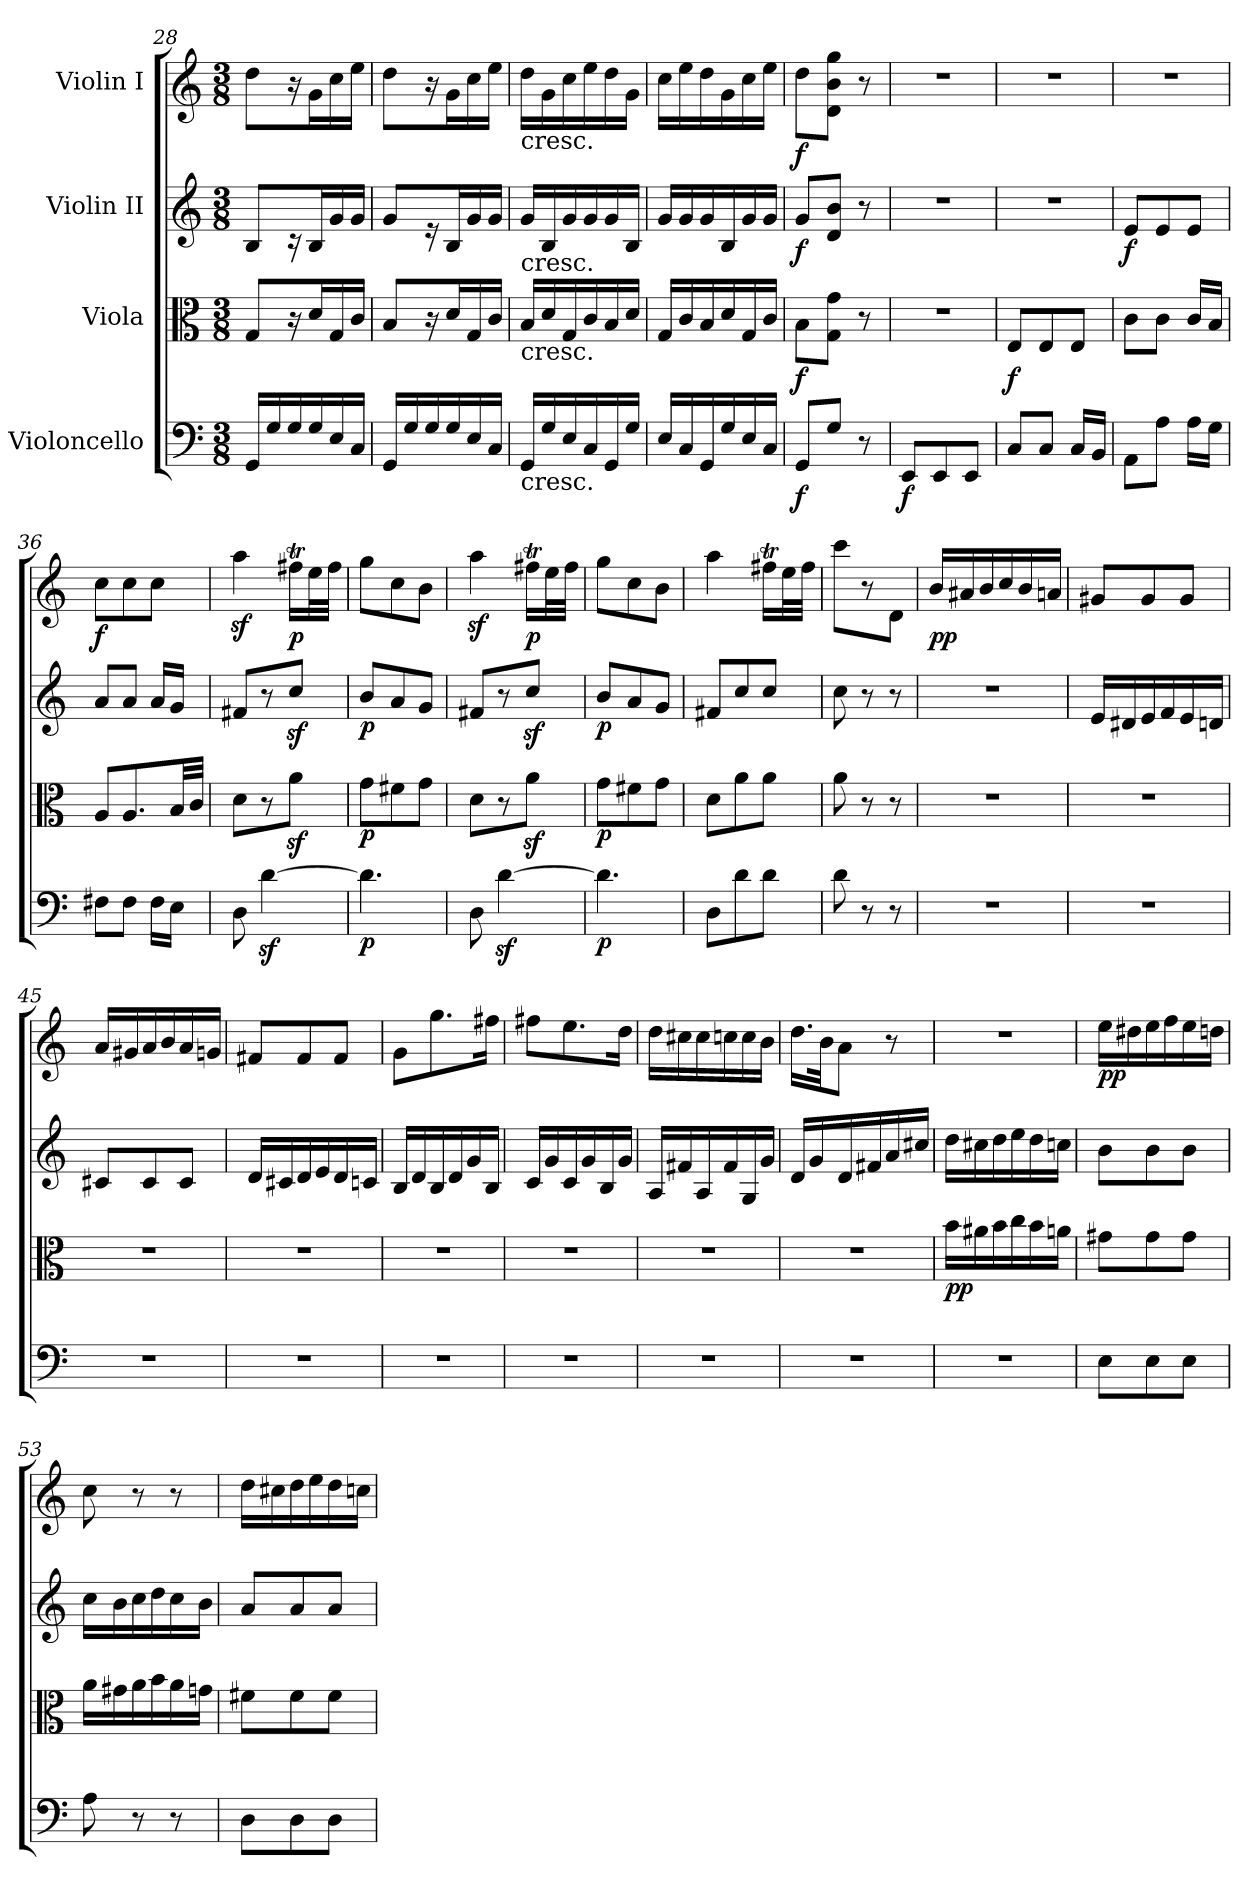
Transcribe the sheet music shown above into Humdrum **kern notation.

**kern	**dynam	**kern	**dynam	**kern	**dynam	**kern	**dynam
*part4	*part4	*part3	*part3	*part2	*part2	*part1	*part1
*staff4	*staff4	*staff3	*staff3	*staff2	*staff2	*staff1	*staff1
*I"Violoncello	*	*I"Viola	*	*I"Violin II	*	*I"Violin I	*
*clefF4	*	*clefC3	*	*clefG2	*	*clefG2	*
*k[]	*	*k[]	*	*k[]	*	*k[]	*
*M3/8	*	*M3/8	*	*M3/8	*	*M3/8	*
=28	=28	=28	=28	=28	=28	=28	=28
16GG/LL	.	8G/L	.	8B/L	.	8dd\L	.
16G/	.	.	.	.	.	.	.
16G/	.	16r	.	16r	.	16r	.
16G/	.	16d/L	.	16B/L	.	16g\L	.
16E/	.	16G/	.	16g/	.	16cc\	.
16C/JJ	.	16c/JJ	.	16g/JJ	.	16ee\JJ	.
!!LO:PB:g=z
=29	=29	=29	=29	=29	=29	=29	=29
16GG/LL	.	8B/L	.	8g/L	.	8dd\L	.
16G/	.	.	.	.	.	.	.
16G/	.	16r	.	16r	.	16r	.
16G/	.	16d/L	.	16B/L	.	16g\L	.
16E/	.	16G/	.	16g/	.	16cc\	.
16C/JJ	.	16c/JJ	.	16g/JJ	.	16ee\JJ	.
=30	=30	=30	=30	=30	=30	=30	=30
!	!	!	!	!	!	!LO:TX:b:t=cresc.	!
!	!	!	!	!LO:TX:b:t=cresc.	!	!	!
!	!	!LO:TX:b:t=cresc.	!	!	!	!	!
!LO:TX:b:t=cresc.	!	!	!	!	!	!	!
16GG/LL	.	16B/LL	.	16g/LL	.	16dd\LL	.
16G/	.	16d/	.	16B/	.	16g\	.
16E/	.	16G/	.	16g/	.	16cc\	.
16C/	.	16c/	.	16g/	.	16ee\	.
16GG/	.	16B/	.	16g/	.	16dd\	.
16G/JJ	.	16d/JJ	.	16B/JJ	.	16g\JJ	.
=31	=31	=31	=31	=31	=31	=31	=31
16E/LL	.	16G/LL	.	16g/LL	.	16cc\LL	.
16C/	.	16c/	.	16g/	.	16ee\	.
16GG/	.	16B/	.	16g/	.	16dd\	.
16G/	.	16d/	.	16B/	.	16g\	.
16E/	.	16G/	.	16g/	.	16cc\	.
16C/JJ	.	16c/JJ	.	16g/JJ	.	16ee\JJ	.
=32	=32	=32	=32	=32	=32	=32	=32
!	!LO:DY:b	!	!LO:DY:b	!	!LO:DY:b	!	!LO:DY:b
8GG/L	f	8B\L	f	8g/L	f	8dd\L	f
8G/J	.	8G\ 8g\J	.	8d/ 8b/J	.	8d\ 8b\ 8gg\J	.
8r	.	8r	.	8r	.	8r	.
=33	=33	=33	=33	=33	=33	=33	=33
!	!LO:DY:b	!	!	!	!	!	!
8EE/L	f	4.r	.	4.r	.	4.r	.
8EE/	.	.	.	.	.	.	.
8EE/J	.	.	.	.	.	.	.
=34	=34	=34	=34	=34	=34	=34	=34
!	!	!	!LO:DY:b	!	!	!	!
8C/L	.	8E/L	f	4.r	.	4.r	.
8C/J	.	8E/	.	.	.	.	.
16C/LL	.	8E/J	.	.	.	.	.
16BB/JJ	.	.	.	.	.	.	.
=35	=35	=35	=35	=35	=35	=35	=35
!	!	!	!	!	!LO:DY:b	!	!
8AA\L	.	8c\L	.	8e/L	f	4.r	.
8A\J	.	8c\J	.	8e/	.	.	.
16A\LL	.	16c/LL	.	8e/J	.	.	.
16G\JJ	.	16B/JJ	.	.	.	.	.
=36	=36	=36	=36	=36	=36	=36	=36
!	!	!	!	!	!	!	!LO:DY:b
8F#X\L	.	8A/L	.	8a/L	.	8cc\L	f
8F#\J	.	8.A/	.	8a/J	.	8cc\	.
16F#\LL	.	.	.	16a/LL	.	8cc\J	.
16E\JJ	.	32B/LL	.	16g/JJ	.	.	.
.	.	32c/JJJ	.	.	.	.	.
!!LO:LB:g=z
=37	=37	=37	=37	=37	=37	=37	=37
8D\	.	8d\L	.	8f#X/L	.	4aaz<\	.
[4dz<\	.	8r	.	8r	.	.	.
!	!	!	!	!	!	!	!LO:DY:b
.	.	8az<\J	.	8ccz</J	.	16ff#Xt\LL	p
.	.	.	.	.	.	32eeTTT\L	.
.	.	.	.	.	.	32ff#\JJJ	.
=38	=38	=38	=38	=38	=38	=38	=38
!	!LO:DY:b	!	!LO:DY:b	!	!LO:DY:b	!	!
4.d\]	p	8g\L	p	8b/L	p	8gg\L	.
.	.	8f#X\	.	8a/	.	8cc\	.
.	.	8g\J	.	8g/J	.	8b\J	.
=39	=39	=39	=39	=39	=39	=39	=39
8D\	.	8d\L	.	8f#X/L	.	4aaz<\	.
[4dz<\	.	8r	.	8r	.	.	.
!	!	!	!	!	!	!	!LO:DY:b
.	.	8az<\J	.	8ccz</J	.	16ff#Xt\LL	p
.	.	.	.	.	.	32eeTTT\L	.
.	.	.	.	.	.	32ff#\JJJ	.
=40	=40	=40	=40	=40	=40	=40	=40
!	!LO:DY:b	!	!LO:DY:b	!	!LO:DY:b	!	!
4.d\]	p	8g\L	p	8b/L	p	8gg\L	.
.	.	8f#X\	.	8a/	.	8cc\	.
.	.	8g\J	.	8g/J	.	8b\J	.
=41	=41	=41	=41	=41	=41	=41	=41
8D\L	.	8d\L	.	8f#X/L	.	4aa\	.
8d\	.	8a\	.	8cc/	.	.	.
8d\J	.	8a\J	.	8cc/J	.	16ff#Xt\LL	.
.	.	.	.	.	.	32eeTTT\L	.
.	.	.	.	.	.	32ff#\JJJ	.
=42	=42	=42	=42	=42	=42	=42	=42
8d\	.	8a\	.	8cc\	.	8ccc\L	.
8r	.	8r	.	8r	.	8r	.
8r	.	8r	.	8r	.	8d\J	.
=43	=43	=43	=43	=43	=43	=43	=43
!	!	!	!	!	!	!	!LO:DY:b
4.r	.	4.r	.	4.r	.	16b/LL	pp
.	.	.	.	.	.	16a#X/	.
.	.	.	.	.	.	16b/	.
.	.	.	.	.	.	16cc/	.
.	.	.	.	.	.	16b/	.
.	.	.	.	.	.	16an/JJ	.
!!LO:PB:g=z
=44	=44	=44	=44	=44	=44	=44	=44
4.r	.	4.r	.	16e/LL	.	8g#X/L	.
.	.	.	.	16d#X/	.	.	.
.	.	.	.	16e/	.	8g#/	.
.	.	.	.	16f/	.	.	.
.	.	.	.	16e/	.	8g#/J	.
.	.	.	.	16dn/JJ	.	.	.
=45	=45	=45	=45	=45	=45	=45	=45
4.r	.	4.r	.	8c#X/L	.	16a/LL	.
.	.	.	.	.	.	16g#X/	.
.	.	.	.	8c#/	.	16a/	.
.	.	.	.	.	.	16b/	.
.	.	.	.	8c#/J	.	16a/	.
.	.	.	.	.	.	16gn/JJ	.
=46	=46	=46	=46	=46	=46	=46	=46
4.r	.	4.r	.	16d/LL	.	8f#X/L	.
.	.	.	.	16c#X/	.	.	.
.	.	.	.	16d/	.	8f#/	.
.	.	.	.	16e/	.	.	.
.	.	.	.	16d/	.	8f#/J	.
.	.	.	.	16cn/JJ	.	.	.
=47	=47	=47	=47	=47	=47	=47	=47
4.r	.	4.r	.	16B/LL	.	8g\L	.
.	.	.	.	16d/	.	.	.
.	.	.	.	16B/	.	8.gg\	.
.	.	.	.	16d/	.	.	.
.	.	.	.	16g/	.	.	.
.	.	.	.	16B/JJ	.	16ff#X\Jk	.
=48	=48	=48	=48	=48	=48	=48	=48
4.r	.	4.r	.	16c/LL	.	8ff#X\L	.
.	.	.	.	16g/	.	.	.
.	.	.	.	16c/	.	8.ee\	.
.	.	.	.	16g/	.	.	.
.	.	.	.	16B/	.	.	.
.	.	.	.	16g/JJ	.	16dd\Jk	.
!!LO:PB:g=z
=49	=49	=49	=49	=49	=49	=49	=49
4.r	.	4.r	.	16A/LL	.	16dd\LL	.
.	.	.	.	16f#X/	.	16cc#X\	.
.	.	.	.	16A/	.	16cc#\	.
.	.	.	.	16f#/	.	16ccn\	.
.	.	.	.	16G/	.	16cc\	.
.	.	.	.	16g/JJ	.	16b\JJ	.
=50	=50	=50	=50	=50	=50	=50	=50
4.r	.	4.r	.	16d/LL	.	16.dd\LL	.
.	.	.	.	16g/	.	.	.
.	.	.	.	.	.	32b\JK	.
.	.	.	.	16d/	.	8a\J	.
.	.	.	.	16f#X/	.	.	.
.	.	.	.	16a/	.	8r	.
.	.	.	.	16cc#X/JJ	.	.	.
=51	=51	=51	=51	=51	=51	=51	=51
!	!	!	!LO:DY:b	!	!	!	!
4.r	.	16b\LL	pp	16dd\LL	.	4.r	.
.	.	16a#X\	.	16cc#X\	.	.	.
.	.	16b\	.	16dd\	.	.	.
.	.	16cc\	.	16ee\	.	.	.
.	.	16b\	.	16dd\	.	.	.
.	.	16an\JJ	.	16ccn\JJ	.	.	.
=52	=52	=52	=52	=52	=52	=52	=52
!	!	!	!	!	!	!	!LO:DY:b
8E\L	.	8g#X\L	.	8b\L	.	16ee\LL	pp
.	.	.	.	.	.	16dd#X\	.
8E\	.	8g#\	.	8b\	.	16ee\	.
.	.	.	.	.	.	16ff\	.
8E\J	.	8g#\J	.	8b\J	.	16ee\	.
.	.	.	.	.	.	16ddn\JJ	.
=53	=53	=53	=53	=53	=53	=53	=53
8A\	.	16a\LL	.	16cc\LL	.	8cc\	.
.	.	16g#X\	.	16b\	.	.	.
8r	.	16a\	.	16cc\	.	8r	.
.	.	16b\	.	16dd\	.	.	.
8r	.	16a\	.	16cc\	.	8r	.
.	.	16gn\JJ	.	16b\JJ	.	.	.
!!LO:LB:g=z
=54	=54	=54	=54	=54	=54	=54	=54
8D\L	.	8f#X\L	.	8a/L	.	16dd\LL	.
.	.	.	.	.	.	16cc#X\	.
8D\	.	8f#\	.	8a/	.	16dd\	.
.	.	.	.	.	.	16ee\	.
8D\J	.	8f#\J	.	8a/J	.	16dd\	.
.	.	.	.	.	.	16ccn\JJ	.
=	=	=	=	=	=	=	=
*-	*-	*-	*-	*-	*-	*-	*-
